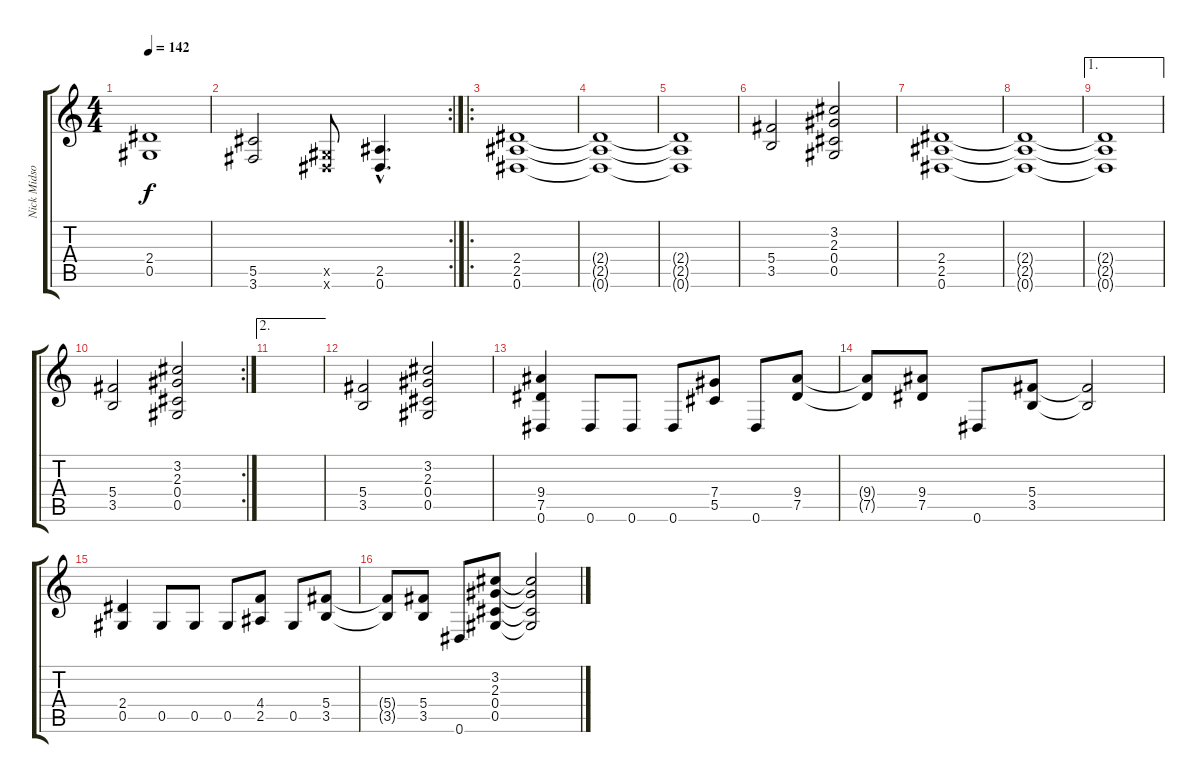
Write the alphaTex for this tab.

\track ("Nick Midson" "Nick Midso") {instrument distortionguitar}
\staff {score tabs}
\tuning (Eb4 Bb3 Gb3 Db3 Ab2 Eb2) {hide}
\ts (4 4)
\tempo 142
\clef g2
\ks c
(2.4 0.5).1{dy f} |
\rc 2
(5.5 3.6).2 (0.5{x} 0.6{x}).8 (2.5{hac} 0.6{hac}).4{d} |
\ro
(2.4 2.5 0.6).1{volume 15} |
(2.4{t} 2.5{t} 0.6{t}).1{volume 9} |
(2.4{t} 2.5{t} 0.6{t}).1 |
(5.4 3.5).2{volume 15} (3.2 2.3 0.4 0.5).2 |
(2.4 2.5 0.6).1{volume 15} |
(2.4{t} 2.5{t} 0.6{t}).1{volume 9} |
\ae 1
(2.4{t} 2.5{t} 0.6{t}).1 |
\rc 2
(5.4 3.5).2{volume 15} (3.2 2.3 0.4 0.5).2 |
\ae 2
|
(5.4 3.5).2{volume 15} (3.2 2.3 0.4 0.5).2 |
(9.4 7.5 0.6).4 0.6.8 0.6.8 0.6.8 (7.4 5.5).8 0.6.8 (9.4 7.5).8 |
(9.4{t} 7.5{t}).8 (9.4 7.5).8 0.6.8 (5.4 3.5).8 (5.4{t} 3.5{t}).2 |
(2.4 0.5).4 0.5.8 0.5.8 0.5.8 (4.4 2.5).8 0.5.8 (5.4 3.5).8 |
(5.4{t} 3.5{t}).8 (5.4 3.5).8 0.6.8 (3.2 2.3 0.4 0.5).8 (3.2{t} 2.3{t} 0.4{t} 0.5{t}).2
